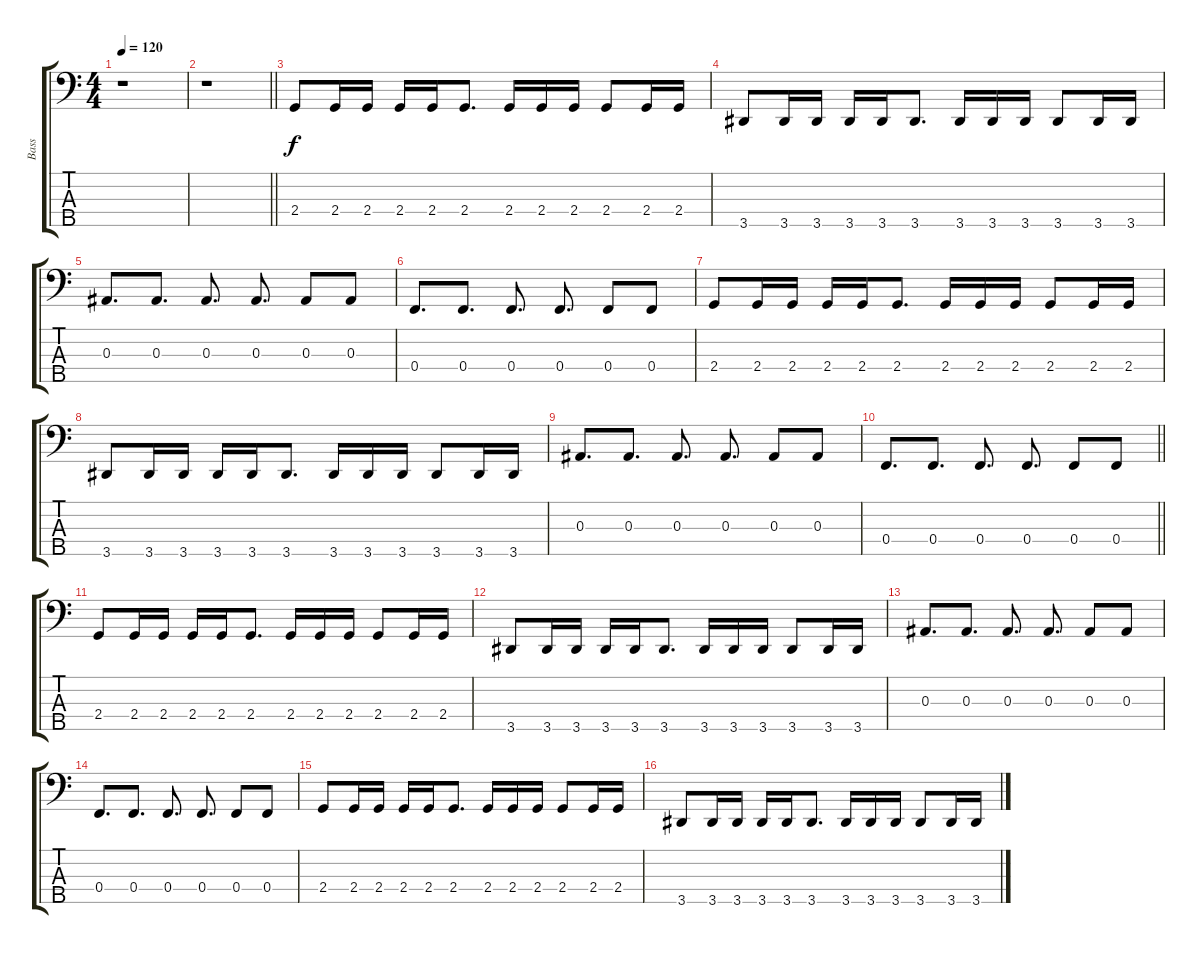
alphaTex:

\track ("Bass" "Bass") {instrument electricbasspick}
\staff {score tabs}
\tuning (Ab2 Eb2 Bb1 F1 C1) {hide}
\ts (4 4)
\tempo 120
\clef f4
\ks c
r.1{dy f} |
\barLineRight lightlight
r.1 |
\section ("" " ")
2.4.8 2.4.16 2.4.16 2.4.16 2.4.16 2.4.8{d} 2.4.16 2.4.16 2.4.16 2.4.8 2.4.16 2.4.16 |
3.5.8 3.5.16 3.5.16 3.5.16 3.5.16 3.5.8{d} 3.5.16 3.5.16 3.5.16 3.5.8 3.5.16 3.5.16 |
0.3.8{d} 0.3.8{d} 0.3.8{d} 0.3.8{d} 0.3.8 0.3.8 |
0.4.8{d} 0.4.8{d} 0.4.8{d} 0.4.8{d} 0.4.8 0.4.8 |
2.4.8 2.4.16 2.4.16 2.4.16 2.4.16 2.4.8{d} 2.4.16 2.4.16 2.4.16 2.4.8 2.4.16 2.4.16 |
3.5.8 3.5.16 3.5.16 3.5.16 3.5.16 3.5.8{d} 3.5.16 3.5.16 3.5.16 3.5.8 3.5.16 3.5.16 |
0.3.8{d} 0.3.8{d} 0.3.8{d} 0.3.8{d} 0.3.8 0.3.8 |
\barLineRight lightlight
0.4.8{d} 0.4.8{d} 0.4.8{d} 0.4.8{d} 0.4.8 0.4.8 |
\section ("" " ")
2.4.8 2.4.16 2.4.16 2.4.16 2.4.16 2.4.8{d} 2.4.16 2.4.16 2.4.16 2.4.8 2.4.16 2.4.16 |
3.5.8 3.5.16 3.5.16 3.5.16 3.5.16 3.5.8{d} 3.5.16 3.5.16 3.5.16 3.5.8 3.5.16 3.5.16 |
0.3.8{d} 0.3.8{d} 0.3.8{d} 0.3.8{d} 0.3.8 0.3.8 |
0.4.8{d} 0.4.8{d} 0.4.8{d} 0.4.8{d} 0.4.8 0.4.8 |
2.4.8 2.4.16 2.4.16 2.4.16 2.4.16 2.4.8{d} 2.4.16 2.4.16 2.4.16 2.4.8 2.4.16 2.4.16 |
3.5.8 3.5.16 3.5.16 3.5.16 3.5.16 3.5.8{d} 3.5.16 3.5.16 3.5.16 3.5.8 3.5.16 3.5.16
